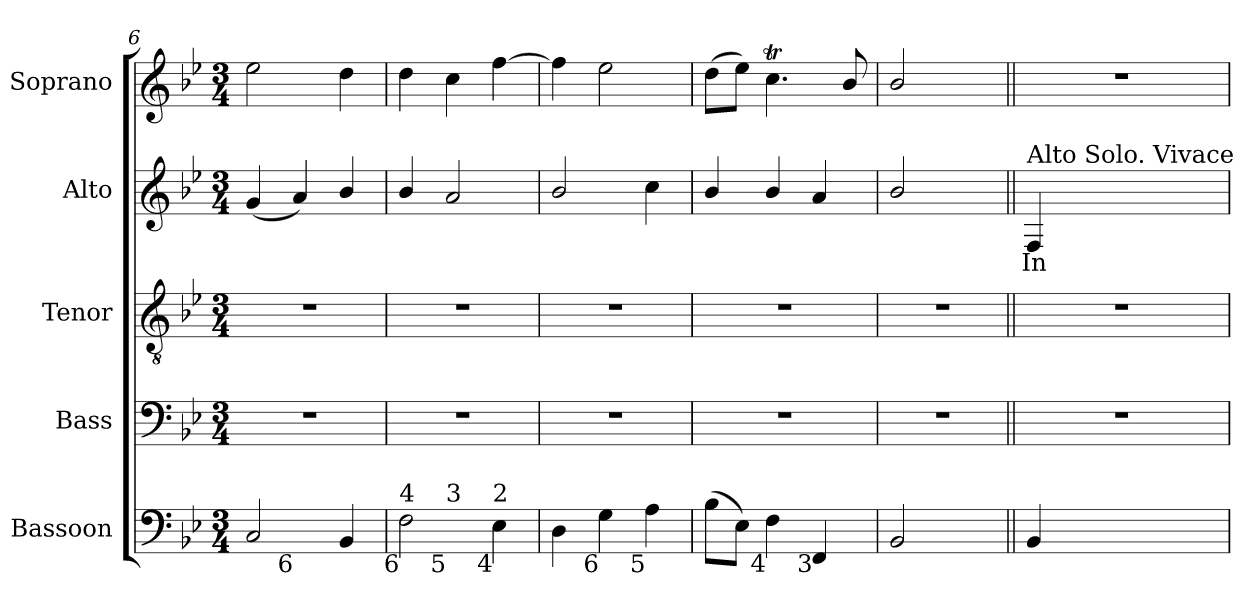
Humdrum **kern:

**kern	**kern	**kern	**kern	**text	**kern
*part5	*part4	*part3	*part2	*part2	*part1
*staff5	*staff4	*staff3	*staff2	*staff2	*staff1
*I"Bassoon	*I"Bass	*I"Tenor	*I"Alto	*	*I"Soprano
*I'Bsn.	*I'B.	*I'T.	*I'A.	*	*I'S.
*clefF4	*clefF4	*clefGv2	*clefG2	*	*clefG2
*	*	*ITrd7c12	*	*	*
*k[b-e-]	*k[b-e-]	*k[b-e-]	*k[b-e-]	*	*k[b-e-]
*B-:	*B-:	*B-:	*B-:	*	*B-:
*M3/4	*M3/4	*M3/4	*M3/4	*	*M3/4
=6	=6	=6	=6	=6	=6
!LO:TX:b:rj:t=5	!	!	!	!	!
!	!LO:N:vis=1	!LO:N:vis=1	!	!	!
*^	*	*	*	*	*
2Ci/	4ryy	2.r	2.r	(4gi/	.	2ee-i\
!	!LO:TX:b:rj:t=6	!	!	!	!	!
.	2ryy	.	.	4ai/)	.	.
4BB-i/	.	.	.	4b-i/	.	4ddi\
=7	=7	=7	=7	=7	=7	=7
!LO:TX:b:rj:t=6	!	!	!	!	!	!
!LO:TX:t=4	!	!	!	!	!	!
!	!	!LO:N:vis=1	!LO:N:vis=1	!	!	!
2Fi\	4ryy	2.r	2.r	4b-i/	.	4ddi\
!	!LO:TX:b:rj:t=5	!	!	!	!	!
!	!LO:TX:t=3	!	!	!	!	!
.	2ryy	.	.	2ai/	.	4cci\
!LO:TX:b:rj:t=4	!	!	!	!	!	!
!LO:TX:t=2	!	!	!	!	!	!
4E-i\	.	.	.	.	.	[4ffi\
=8	=8	=8	=8	=8	=8	=8
!LO:TX:b:rj:t=6	!	!	!	!	!	!
!	!	!LO:N:vis=1	!LO:N:vis=1	!	!	!
*v	*v	*	*	*	*	*
4Di\	2.r	2.r	2b-i/	.	4ffi\]
!LO:TX:b:rj:t=6	!	!	!	!	!
4Gi\	.	.	.	.	2ee-i\
!LO:TX:b:rj:t=5	!	!	!	!	!
4Ai\	.	.	4cci\	.	.
=9	=9	=9	=9	=9	=9
!	!LO:N:vis=1	!LO:N:vis=1	!	!	!
(8B-i\L	2.r	2.r	4b-i/	.	(8ddi\L
8E-i\J)	.	.	.	.	8ee-i\J)
!LO:TX:b:rj:t=4	!	!	!	!	!
4Fi\	.	.	4b-i/	.	4.ccTi\
!LO:TX:b:rj:t=3	!	!	!	!	!
4FFi/	.	.	4ai/	.	.
.	.	.	.	.	8b-i/
=10	=10	=10	=10	=10	=10
!	!LO:N:vis=1	!LO:N:vis=1	!	!	!
2BB-i/	2.r	2.r	2b-i/	.	2b-i/
4ryy	.	.	4ryy	.	4ryy
!!LO:LB:g=z
=11||	=11||	=11||	=11||	=11||	=11||
!	!LO:N:vis=1	!LO:N:vis=1	!	!	!
!	!	!	!LO:TX:a:t=Alto Solo. Vivace	!	!
!	!	!	!	!LO:LY:b:color=#000000	!LO:N:vis=1
4BB-i/	2.r	2.r	4Fi/	In	2.r
2ryy	.	.	2ryy	.	.
=	=	=	=	=	=
*-	*-	*-	*-	*-	*-
